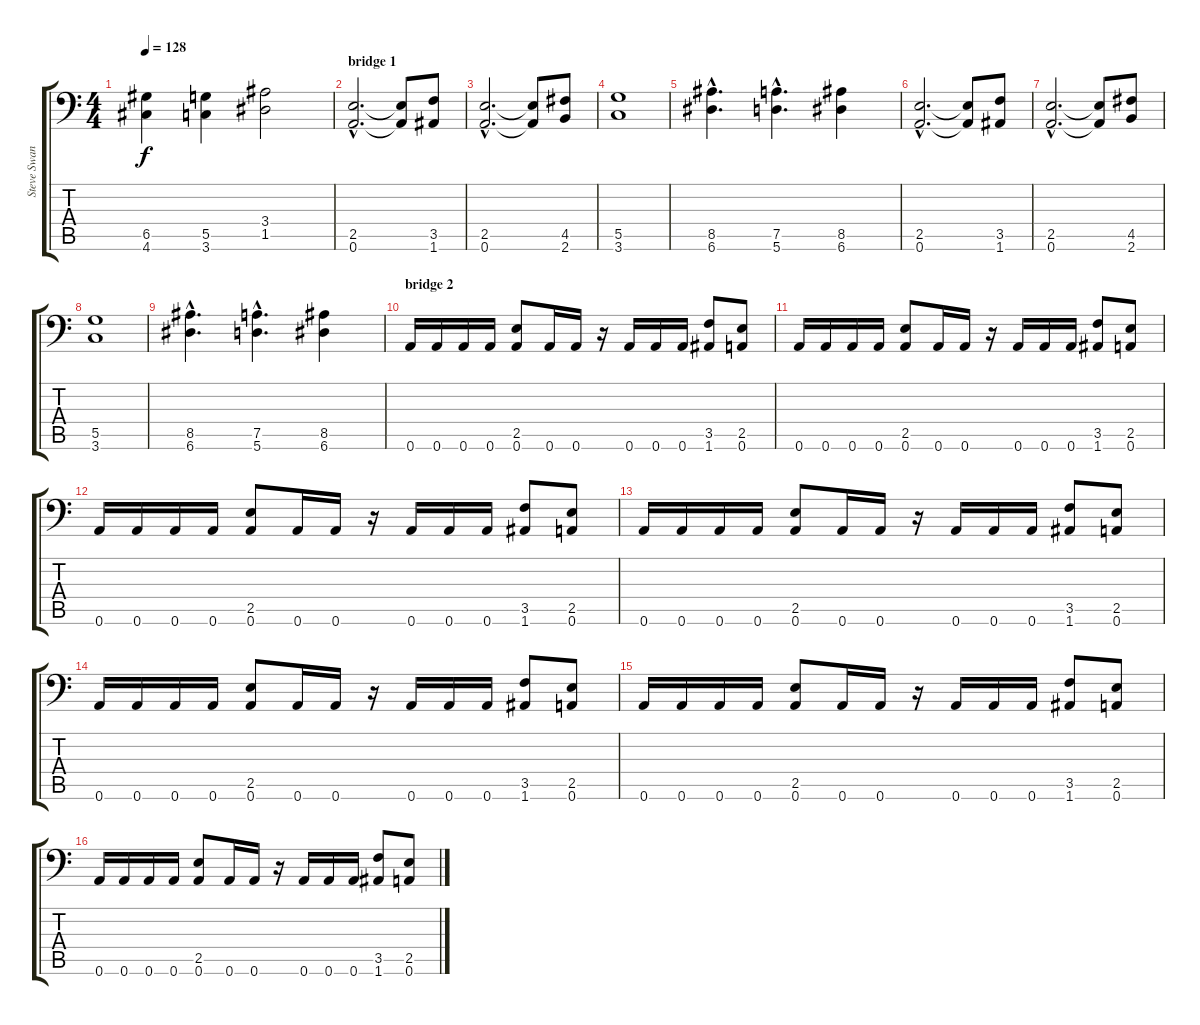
\track ("Steve Swanson" "Steve Swan") {instrument distortionguitar}
\staff {score tabs}
\tuning (A3 E3 C3 G2 D2 A1) {hide}
\ts (4 4)
\tempo 128
\clef f4
\ks c
(6.5 4.6).4{dy f} (5.5 3.6).4 (3.4 1.5).2 |
\section ("" "bridge 1")
(2.5{hac} 0.6{hac}).2{d} (2.5{t} 0.6{t}).8 (3.5 1.6).8 |
(2.5{hac} 0.6{hac}).2{d} (2.5{t} 0.6{t}).8 (4.5 2.6).8 |
(5.5 3.6).1 |
(8.5{hac} 6.6{hac}).4{d} (7.5{hac} 5.6{hac}).4{d} (8.5 6.6).4 |
(2.5{hac} 0.6{hac}).2{d} (2.5{t} 0.6{t}).8 (3.5 1.6).8 |
(2.5{hac} 0.6{hac}).2{d} (2.5{t} 0.6{t}).8 (4.5 2.6).8 |
(5.5 3.6).1 |
(8.5{hac} 6.6{hac}).4{d} (7.5{hac} 5.6{hac}).4{d} (8.5 6.6).4 |
\section ("" "bridge 2")
0.6.16 0.6.16 0.6.16 0.6.16 (2.5 0.6).8 0.6.16 0.6.16 r.16 0.6.16 0.6.16 0.6.16 (3.5 1.6).8 (2.5 0.6).8 |
0.6.16 0.6.16 0.6.16 0.6.16 (2.5 0.6).8 0.6.16 0.6.16 r.16 0.6.16 0.6.16 0.6.16 (3.5 1.6).8 (2.5 0.6).8 |
0.6.16 0.6.16 0.6.16 0.6.16 (2.5 0.6).8 0.6.16 0.6.16 r.16 0.6.16 0.6.16 0.6.16 (3.5 1.6).8 (2.5 0.6).8 |
0.6.16 0.6.16 0.6.16 0.6.16 (2.5 0.6).8 0.6.16 0.6.16 r.16 0.6.16 0.6.16 0.6.16 (3.5 1.6).8 (2.5 0.6).8 |
0.6.16 0.6.16 0.6.16 0.6.16 (2.5 0.6).8 0.6.16 0.6.16 r.16 0.6.16 0.6.16 0.6.16 (3.5 1.6).8 (2.5 0.6).8 |
0.6.16 0.6.16 0.6.16 0.6.16 (2.5 0.6).8 0.6.16 0.6.16 r.16 0.6.16 0.6.16 0.6.16 (3.5 1.6).8 (2.5 0.6).8 |
0.6.16 0.6.16 0.6.16 0.6.16 (2.5 0.6).8 0.6.16 0.6.16 r.16 0.6.16 0.6.16 0.6.16 (3.5 1.6).8 (2.5 0.6).8
